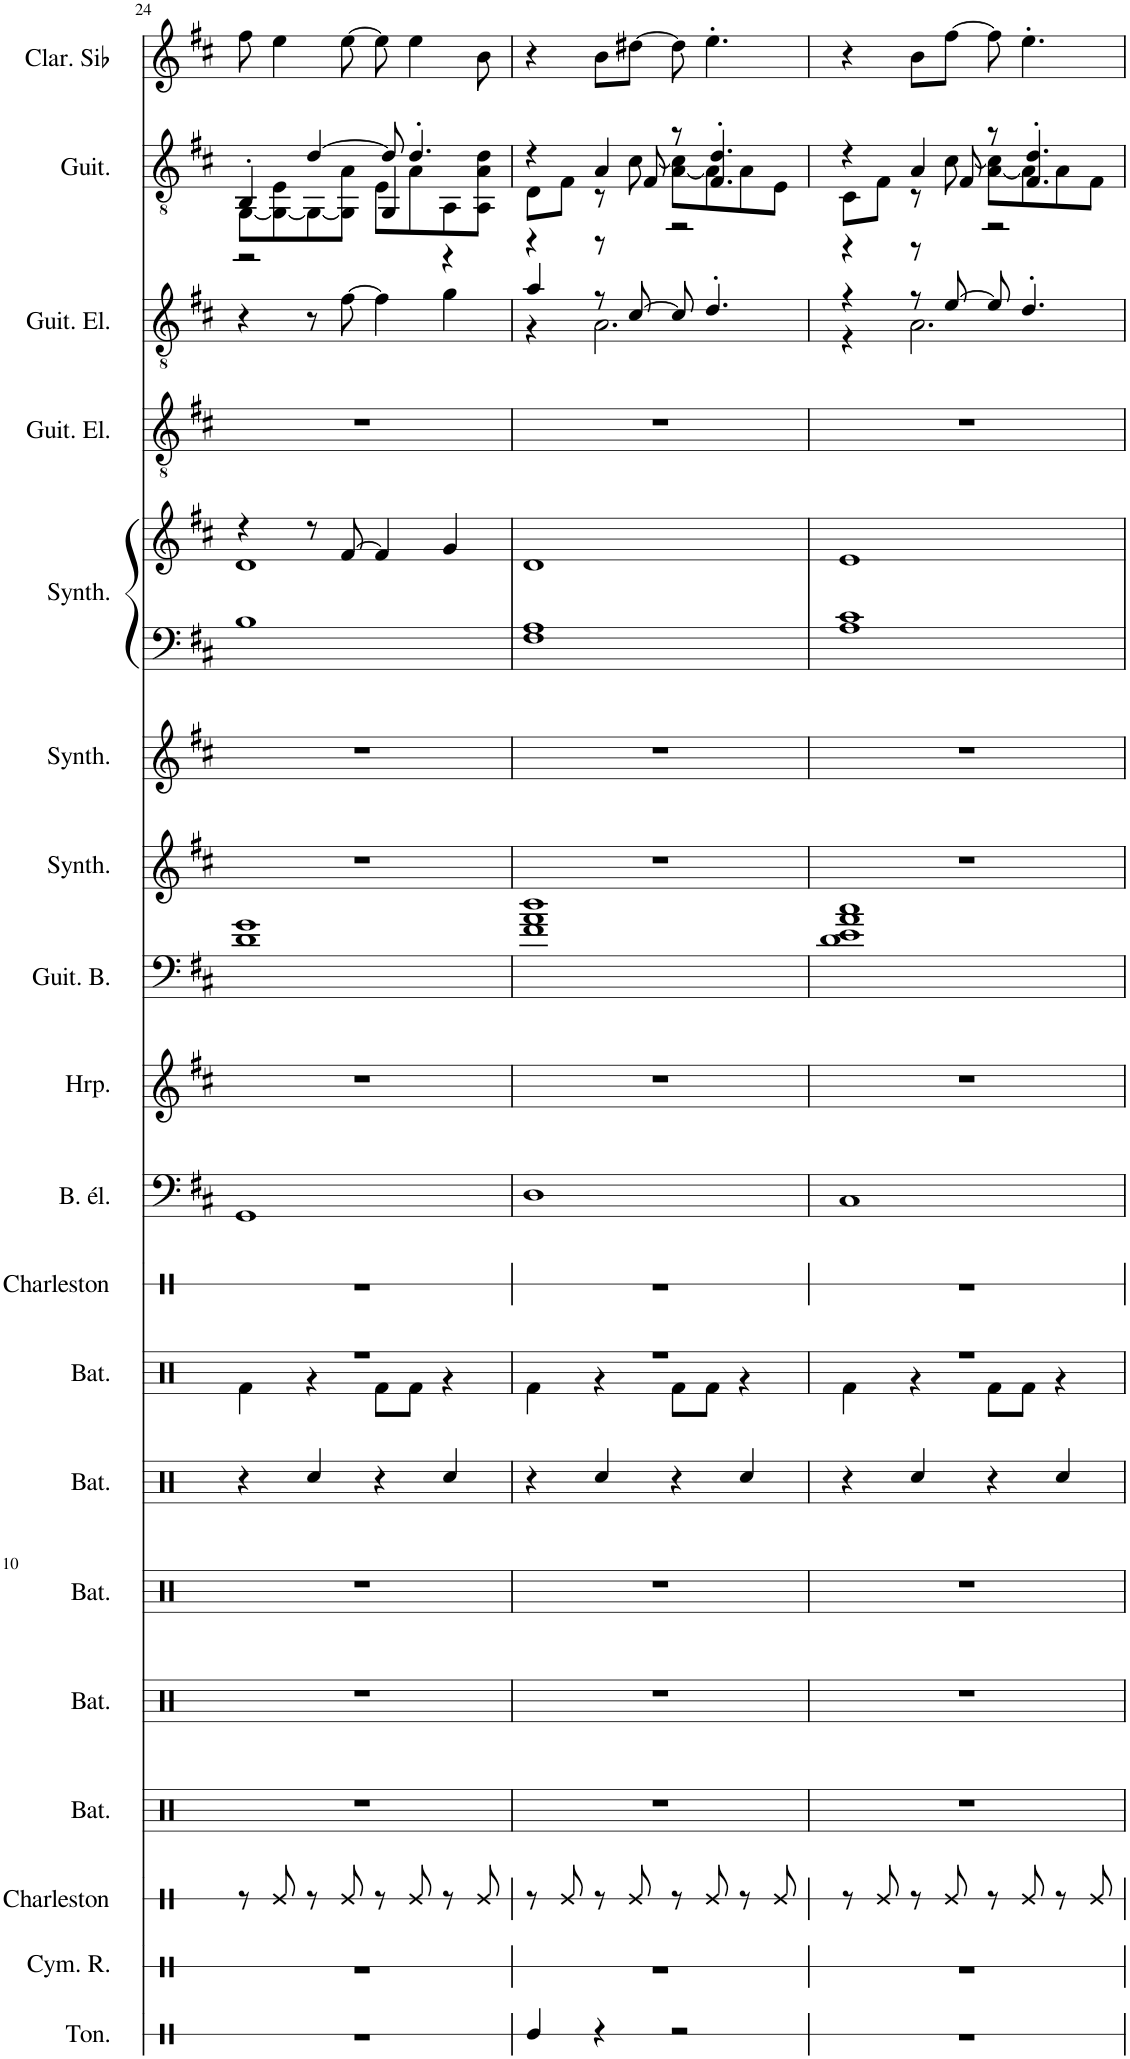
**kern	**kern	**kern	**kern	**kern	**kern	**kern	**kern	**kern	**kern	**kern	**kern	**kern	**kern	**kern	**kern	**kern	**kern	**kern	**kern
*part19	*part18	*part17	*part16	*part15	*part14	*part13	*part12	*part11	*part10	*part9	*part8	*part7	*part6	*part5	*part5	*part4	*part3	*part2	*part1
*staff20	*staff19	*staff18	*staff17	*staff16	*staff15	*staff14	*staff13	*staff12	*staff11	*staff10	*staff9	*staff8	*staff7	*staff6	*staff5	*staff4	*staff3	*staff2	*staff1
*I"Tonnerre	*I"Cymbale ride	*I"Charleston	*I"Batterie	*I"Batterie	*I"Batterie	*I"Batterie	*I"Batterie	*I"Charleston	*I"Basse électrique, Electric Bass (finger)	*I"Harpe	*I"Guitare Basse	*I"Synthétiseur d'effets, FX 3 (crystal)	*I"Synthétiseur d'instruments à cordes, Synth Strings 1	*I"Synthétiseur d'effets, FX 7 (echoes)	*	*I"Guitare électrique, Electric Guitar (clean)	*I"Guitare électrique, Electric Guitar (clean)	*I"Guitare classique, Acoustic Guitar (nylon)	*I"Clarinette en Sib
*I'Ton.	*I'Cym. R.	*I'Charleston	*I'Bat.	*I'Bat.	*I'Bat.	*I'Bat.	*I'Bat.	*I'Charleston	*I'B. él.	*I'Hrp.	*I'Guit. B.	*I'Synth.	*I'Synth.	*I'Synth.	*	*I'Guit. El.	*I'Guit. El.	*I'Guit.	*I'Clar. Sib
!!LO:PB:g=z
*clefX	*clefX	*clefX	*clefX	*clefX	*clefX	*clefX	*clefX	*clefX	*clefF4	*clefG2	*clefF4	*clefG2	*clefG2	*clefF4	*clefG2	*clefGv2	*clefGv2	*clefGv2	*clefG2
*	*	*	*	*	*	*	*	*	*Trd7c12	*	*Trd7c12	*	*	*	*	*	*	*	*Trd1c2
*k[]	*k[]	*k[]	*k[]	*k[]	*k[]	*k[]	*k[]	*k[]	*k[f#c#]	*k[f#c#]	*k[f#c#]	*k[f#c#]	*k[f#c#]	*k[f#c#]	*k[f#c#]	*k[f#c#]	*k[f#c#]	*k[f#c#]	*k[f#c#]
*M4/4	*M4/4	*M4/4	*M4/4	*M4/4	*M4/4	*M4/4	*M4/4	*M4/4	*M4/4	*M4/4	*M4/4	*M4/4	*M4/4	*M4/4	*M4/4	*M4/4	*M4/4	*M4/4	*M4/4
=24	=24	=24	=24	=24	=24	=24	=24	=24	=24	=24	=24	=24	=24	=24	=24	=24	=24	=24	=24
*	*	*	*	*	*	*	*^	*	*	*	*	*	*	*	*^	*	*	*^	*
*	*	*	*	*	*	*	*	*	*	*	*	*	*	*	*	*	*	*	*	*	*^	*
1r	1r	8r	1r	1r	1r	4r	1r	4Rf\	1r	1GG	1r	1d 1g	1r	1r	1B	4r	1d	1r	4r	4BB'/	[8GG\L	2r	8ff#\
.	.	8Re/	.	.	.	.	.	.	.	.	.	.	.	.	.	.	.	.	.	.	8GG\_ 8E\	.	4ee\
.	.	8r	.	.	.	4Rcc/	.	4r	.	.	.	.	.	.	.	8r	.	.	8r	[4d/	8GG\_	.	.
.	.	8Re/	.	.	.	.	.	.	.	.	.	.	.	.	.	[8f#/	.	.	[8f#\	.	8GG\] 8A\J	.	[8ee\
.	.	8r	.	.	.	4r	.	8Rf\L	.	.	.	.	.	.	.	4f#/]	.	.	4f#\]	8d/]	8E\L	4GG/	8ee\]
.	.	8Re/	.	.	.	.	.	8Rf\J	.	.	.	.	.	.	.	.	.	.	.	4.d'/	8A\	.	4ee\
.	.	8r	.	.	.	4Rcc/	.	4r	.	.	.	.	.	.	.	4g/	.	.	4g\	.	8AA\	4r	.
.	.	8Re/	.	.	.	.	.	.	.	.	.	.	.	.	.	.	.	.	.	.	8AA\ 8A\ 8d\J	.	8b\
*	*	*	*	*	*	*	*	*	*	*	*	*	*	*	*	*v	*v	*	*	*	*	*	*
=25	=25	=25	=25	=25	=25	=25	=25	=25	=25	=25	=25	=25	=25	=25	=25	=25	=25	=25	=25	=25	=25	=25
*	*	*	*	*	*	*	*	*	*	*	*	*	*	*	*	*	*	*^	*	*	*	*
4Re/	1r	8r	1r	1r	1r	4r	1r	4Rf\	1r	1D	1r	1f# 1a 1dd	1r	1r	1F# 1A	1d	1r	4a/	4r	4r	8D\L	4r	4r
.	.	8Re/	.	.	.	.	.	.	.	.	.	.	.	.	.	.	.	.	.	.	8F#\J	.	.
4r	.	8r	.	.	.	4Rcc/	.	4r	.	.	.	.	.	.	.	.	.	8r	2.A\	4A/	8r	8r	8b\L
.	.	8Re/	.	.	.	.	.	.	.	.	.	.	.	.	.	.	.	[8c#/	.	.	[8c#\	8F#/	[8dd#X\J
2r	.	8r	.	.	.	4r	.	8Rf\L	.	.	.	.	.	.	.	.	.	8c#/]	.	8r	[8A\ 8c#\]L	2r	8dd#\]
.	.	8Re/	.	.	.	.	.	8Rf\J	.	.	.	.	.	.	.	.	.	4.d'/	.	4.F#/' 4.d/'	8A\]	.	4.ee'\
.	.	8r	.	.	.	4Rcc/	.	4r	.	.	.	.	.	.	.	.	.	.	.	.	8A\	.	.
.	.	8Re/	.	.	.	.	.	.	.	.	.	.	.	.	.	.	.	.	.	.	8E\J	.	.
=26	=26	=26	=26	=26	=26	=26	=26	=26	=26	=26	=26	=26	=26	=26	=26	=26	=26	=26	=26	=26	=26	=26	=26
1r	1r	8r	1r	1r	1r	4r	1r	4Rf\	1r	1C#	1r	1d 1e 1a 1cc#	1r	1r	1A 1c#	1e	1r	4r	4r	4r	8C#\L	4r	4r
.	.	8Re/	.	.	.	.	.	.	.	.	.	.	.	.	.	.	.	.	.	.	8F#\J	.	.
.	.	8r	.	.	.	4Rcc/	.	4r	.	.	.	.	.	.	.	.	.	8r	2.A\	4A/	8r	8r	8b\L
.	.	8Re/	.	.	.	.	.	.	.	.	.	.	.	.	.	.	.	[8e/	.	.	[8c#\	8F#/	[8ff#\J
.	.	8r	.	.	.	4r	.	8Rf\L	.	.	.	.	.	.	.	.	.	8e/]	.	8r	[8A\ 8c#\]L	2r	8ff#\]
.	.	8Re/	.	.	.	.	.	8Rf\J	.	.	.	.	.	.	.	.	.	4.d'/	.	4.F#/' 4.d/'	8A\]	.	4.ee'\
.	.	8r	.	.	.	4Rcc/	.	4r	.	.	.	.	.	.	.	.	.	.	.	.	8A\	.	.
.	.	8Re/	.	.	.	.	.	.	.	.	.	.	.	.	.	.	.	.	.	.	8F#\J	.	.
*	*	*	*	*	*	*	*	*	*	*	*	*	*	*	*	*	*	*v	*v	*	*	*	*
*	*	*	*	*	*	*	*v	*v	*	*	*	*	*	*	*	*	*	*	*v	*v	*v	*
=	=	=	=	=	=	=	=	=	=	=	=	=	=	=	=	=	=	=	=
*-	*-	*-	*-	*-	*-	*-	*-	*-	*-	*-	*-	*-	*-	*-	*-	*-	*-	*-	*-
